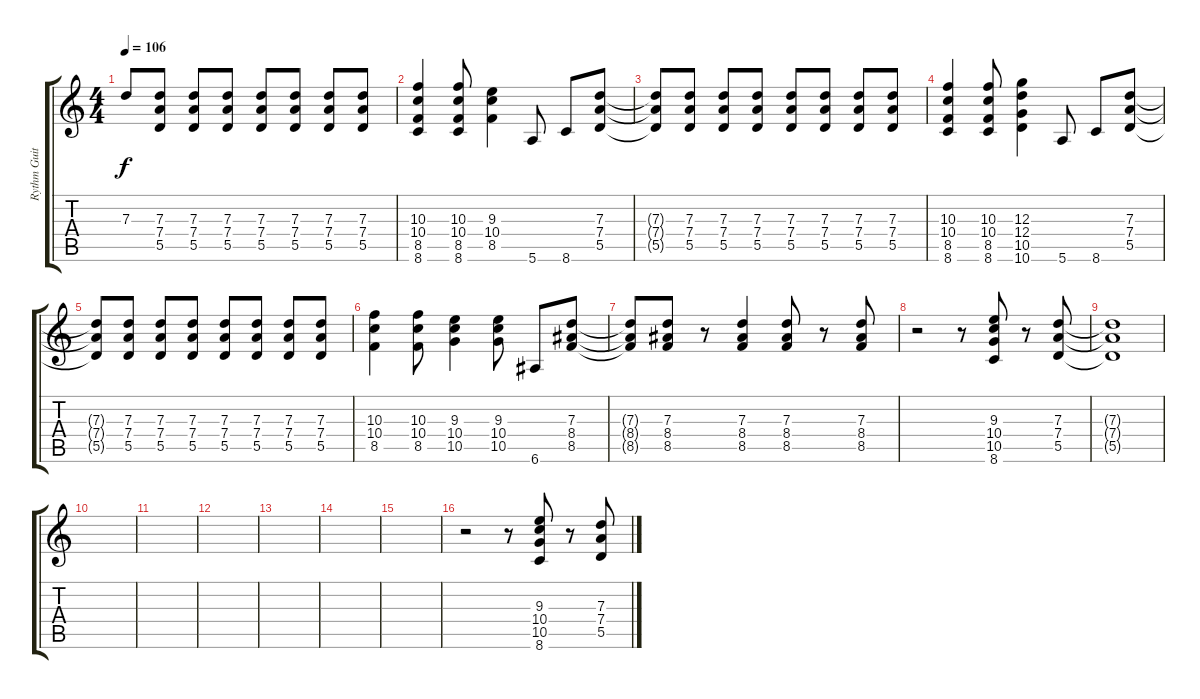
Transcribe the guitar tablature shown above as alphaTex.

\track ("Rythm Guitar" "Rythm Guit") {instrument distortionguitar}
\staff {score tabs}
\tuning (E4 B3 G3 D3 A2 E2) {hide}
\ts (4 4)
\tempo 106
\clef g2
\ks c
7.3{t}.8{dy f} (7.3 7.4 5.5).8 (7.3 7.4 5.5).8 (7.3 7.4 5.5).8 (7.3 7.4 5.5).8 (7.3 7.4 5.5).8 (7.3 7.4 5.5).8 (7.3 7.4 5.5).8 |
(10.3 10.4 8.5 8.6).4 (10.3 10.4 8.5 8.6).8 (9.3 10.4 8.5).4 5.6.8 8.6.8 (7.3 7.4 5.5).8 |
(7.3{t} 7.4{t} 5.5{t}).8 (7.3 7.4 5.5).8 (7.3 7.4 5.5).8 (7.3 7.4 5.5).8 (7.3 7.4 5.5).8 (7.3 7.4 5.5).8 (7.3 7.4 5.5).8 (7.3 7.4 5.5).8 |
(10.3 10.4 8.5 8.6).4 (10.3 10.4 8.5 8.6).8 (12.3 12.4 10.5 10.6).4 5.6.8 8.6.8 (7.3 7.4 5.5).8 |
(7.3{t} 7.4{t} 5.5{t}).8 (7.3 7.4 5.5).8 (7.3 7.4 5.5).8 (7.3 7.4 5.5).8 (7.3 7.4 5.5).8 (7.3 7.4 5.5).8 (7.3 7.4 5.5).8 (7.3 7.4 5.5).8 |
(10.3 10.4 8.5).4 (10.3 10.4 8.5).8 (9.3 10.4 10.5).4 (9.3 10.4 10.5).8 6.6.8 (7.3 8.4 8.5).8 |
(7.3{t} 8.4{t} 8.5{t}).8 (7.3 8.4 8.5).8 r.8 (7.3 8.4 8.5).4 (7.3 8.4 8.5).8 r.8 (7.3 8.4 8.5).8 |
r.2 r.8 (9.3 10.4 10.5 8.6).8 r.8 (7.3 7.4 5.5).8 |
(7.3{t} 7.4{t} 5.5{t}).1 |
|
|
|
|
|
|
r.2 r.8 (9.3 10.4 10.5 8.6).8{volume 10} r.8 (7.3 7.4 5.5).8
